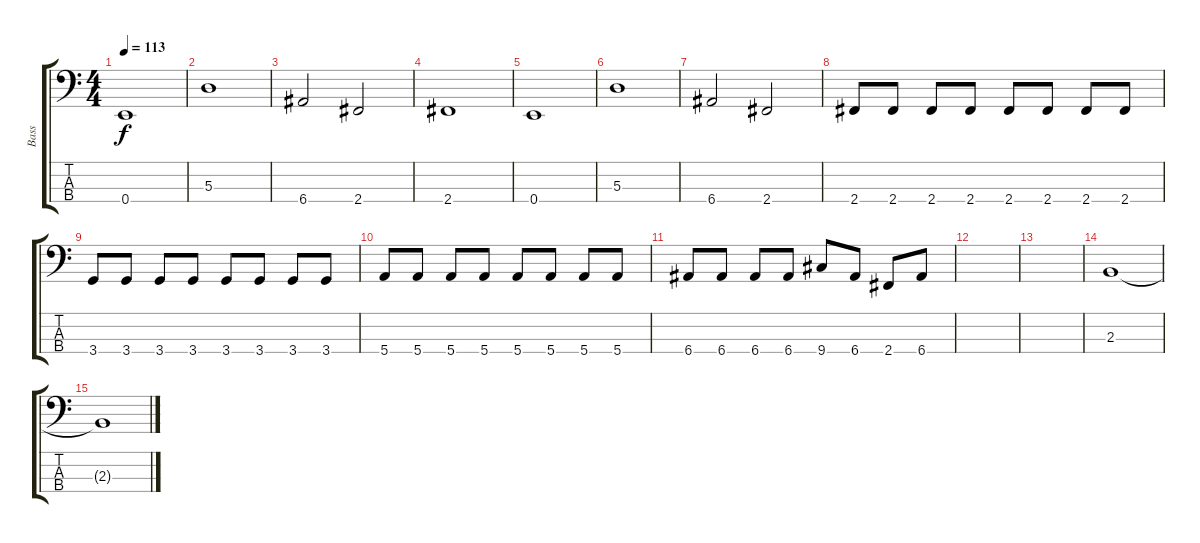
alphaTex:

\track ("Bass" "Bass") {instrument fretlessbass}
\staff {score tabs}
\tuning (G2 D2 A1 E1) {hide}
\ts (4 4)
\tempo 113
\clef f4
\ks c
0.4.1{dy f} |
5.3.1 |
6.4.2 2.4.2 |
2.4.1 |
0.4.1 |
5.3.1 |
6.4.2 2.4.2 |
2.4.8 2.4.8 2.4.8 2.4.8 2.4.8 2.4.8 2.4.8 2.4.8 |
3.4.8 3.4.8 3.4.8 3.4.8 3.4.8 3.4.8 3.4.8 3.4.8 |
5.4.8 5.4.8 5.4.8 5.4.8 5.4.8 5.4.8 5.4.8 5.4.8 |
6.4.8 6.4.8 6.4.8 6.4.8 9.4.8 6.4.8 2.4.8 6.4.8 |
|
|
2.3.1 |
2.3{t}.1
